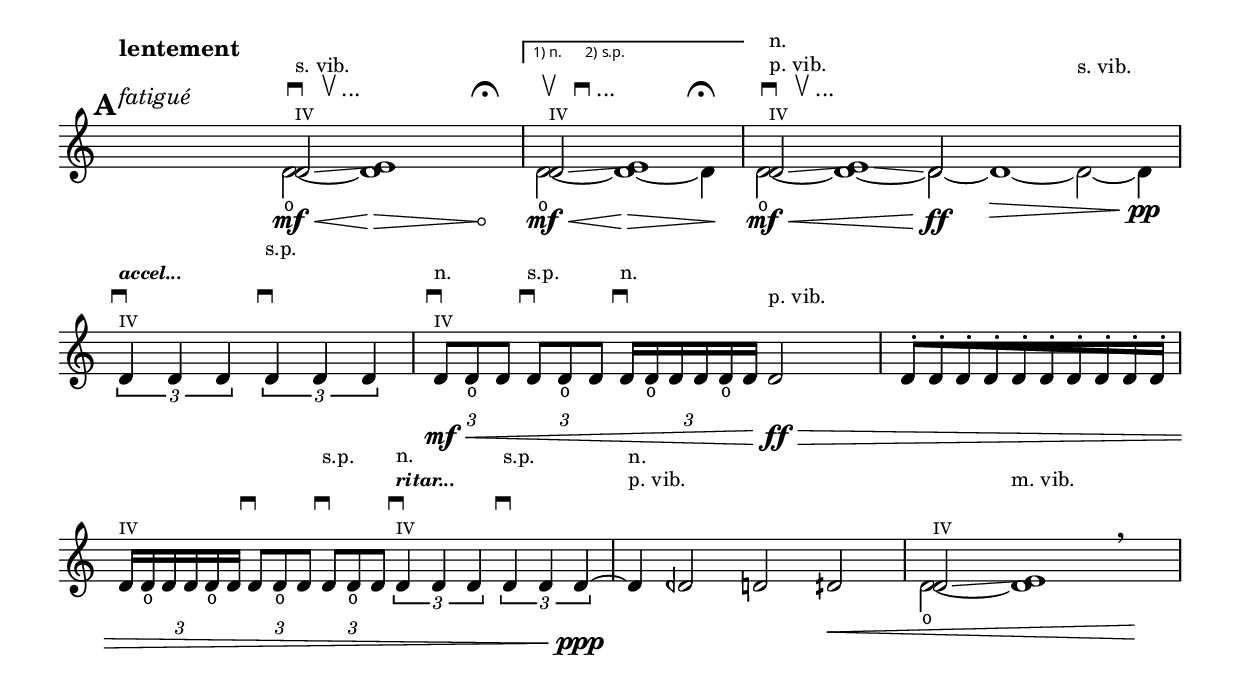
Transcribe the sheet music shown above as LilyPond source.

\version "2.17.24"

\header {
  lsrtags = "headword"

  texidoc = "
Unfretted headword

"
  doctitle = "Unfretted headword"
}
% #!lilypond lcp-extract.ly -*- coding: utf-8; -*-

%%%
%%% les-cinq-pieds:
%%% extract for the lilypond documentaton project
%%%

%% Title:	Les cinq pieds
%% Composer: 	David Séverin
%% Date:	Juillet 2007
%% Instrument:	Violon Solo
%% Dedication:	A mon épouse Lívia De Souza Vidal
%% Additional:	avec l'aide de Krzysztof Wagenaar

%% Statement:

%% Here by, I, the composer, agree that this extract of my composition
%% be in the public domain and can be part of, used and presented in
%% the LilyPond Documention Project.

%% Statement Date: Octber the 9th, 2008


%%%
%%% Abbreviations
%%%

db         = \markup { \musicglyph #"scripts.downbow" }
dub        = \markup { \line { \musicglyph #"scripts.downbow" " " \musicglyph #"scripts.upbow" } }
dubetc     = \markup { \line { \musicglyph #"scripts.downbow" " " \musicglyph #"scripts.upbow" "..." } }

ub         = \markup { \musicglyph #"scripts.upbow" }
udb        = \markup { \line { \musicglyph #"scripts.upbow" " " \musicglyph #"scripts.downbow" } }
udbetc     = \markup { \line { \musicglyph #"scripts.upbow" " " \musicglyph #"scripts.downbow" "..." } }

accel   = \markup \tiny \italic \bold "accel..."
ritar   = \markup \tiny \italic \bold "ritar..."

ignore     = \override NoteColumn.ignore-collision = ##t


%%
%% Strings
%%

svib           = \markup \small "s. vib."
pvib           = \markup \small "p. vib."
mvib           = \markup \small "m. vib."
sulp           = \markup \small "s.p."
norm           = \markup \small "n."

quatre         = \markup \teeny "IV"


%%
%% Shifting Notes
%%

shift      = \once \override NoteColumn.force-hshift = #0.9
shifta     = \once \override NoteColumn.force-hshift = #1.2
shiftb     = \once \override NoteColumn.force-hshift = #1.4


%%
%% Hairpin
%%

% aniente        = "a niente"
aniente        = \once \override Hairpin.circled-tip = ##t


%%
%% Tuplets
%%

tupletbp       = \once \override Staff.TupletBracket.padding = #2.25


%%
%% Flag [Note Head - Stem]
%%

noflag         = \once \override Flag.style = #'no-flag

%%%
%%% Functions
%%%

#(define-markup-command (colmark layout props args)
  (markup-list?)
  (let ((entries (cons (list '(baseline-skip . 2.3)) props)
       ))
   (interpret-markup layout entries
    (make-column-markup
     (map (lambda (arg)
	   (markup arg))
      (reverse args))))))


%%%
%%% Instruments
%%%

ViolinSolo = \relative c' {

  \voiceOne

  \set Score.markFormatter     =  #format-mark-box-numbers
  \override Score.VoltaBracket.font-name                  = #"sans"
  \override Score.VoltaBracket.extra-offset               = #'(0 . 1)
  \override SpacingSpanner.uniform-stretching         = ##t


  %% Measure 1
  \time 25/8
  \mark \default
  r2 ^\markup \colmark { \italic "fatigué" " " \bold "lentement"} r4 r r8
  <<
    { \shift d2 \glissando ^\markup \colmark { \quatre \dubetc \svib } \shifta e1 } \\
    { d2 \open \mf \< ~ \aniente d1  \! \> r4 r ^\markup \colmark { " " \fermata } \! }
  >>


  %% Measure 2
  \time 7/4
  \set Score.repeatCommands = #'((volta "1) n.      2) s.p."))
  <<
    { \shift d2 \glissando ^\markup \colmark { \quatre \udbetc } \shifta e1 } \\
    { d2 \open \mf \< ~ d1 \! \> ~ d4 ^\markup \colmark { " " \fermata } \! }
  >>
  \set Score.repeatCommands = #'((volta #f))


  %% Measure 3
  \time 15/4
  <<
    { \shift d2 \glissando ^\markup \colmark { \quatre \dubetc \pvib \norm } \shifta e1 \glissando d2 } \\
    { d2 \open \mf \< ~ d1 ~ d2 \ff  ~ d1 \> ~ d2 ^\markup \colmark { " " " " \svib } ~ d4 \pp}
  >>
  \break

  %% Measure 4
  \time 4/4
  \stemUp
  \tupletDown
  \tuplet 3/2 { d4 ^\markup \colmark { \quatre \db \accel } d d }
  \tuplet 3/2 { d4 ^\markup \colmark { " " \db " " \sulp } d d }



  %% Measure 5
  \time 5/4
  \tupletbp \tuplet 3/2 { d8 \mf \< ^\markup \colmark { \quatre \db \norm } d _\open d }
  \tupletbp \tuplet 3/2 { d8 ^\markup \colmark { " " \db \sulp } d _\open d }
  \tupletbp \tuplet 3/2 { d16 ^\markup \colmark { " " \db \norm } d _\open d d d _\open d }
  d2 \ff ^\markup \colmark { " " \pvib } \>


  %% Measure 6
  \time 5/8
  \once \override Beam.grow-direction = #RIGHT  % \featherDurations #(ly:make-moment 2/3)
  { d16 \staccato
    [ d \staccato d \staccato d \staccato d \staccato d \staccato d \staccato d \staccato d \staccato d \staccato]
  }
  \break


  %% Measure 7
  \time 7/4
  \tupletbp \tuplet 3/2 { d16 ^\markup \colmark { \quatre } d _\open d d d _\open d }
  \tupletbp \tuplet 3/2 { d8 ^\markup \colmark { " " \db } d _\open d }
  \tupletbp \tuplet 3/2 { d8 ^\markup \colmark { " " \db " " \sulp } d _\open d }
  \tuplet 3/2 { d4 ^\markup \colmark { \quatre \db \ritar \norm } d d }
  \tuplet 3/2 { d4 ^\markup \colmark { " " \db " " \sulp } d d \ppp ~ }


  %% Measure 8
  d4 ^\markup \colmark { " " " " \pvib \norm }
  deh2 d dih \<


  %% Measure 9
  <<
    { \shift d2 \glissando ^\markup \colmark { \quatre } \shifta e1 } \\
    { d2 \open ~ d1  ^\markup \colmark { " " " " \mvib } }
  >>
  \breathe r4 \!

}


%%%
%%% Score
%%%

\score {

  <<
    \relative c' <<
      \new Staff \ViolinSolo
    >>

    \override Score.Rest.transparent = ##t
    \set Score.defaultBarType          = "-"
  >>

  \layout  {
    indent       = 0.0
    \context {
      \Staff
      \remove "Time_signature_engraver"
    }
    \context {
      \Score
      \remove "Bar_number_engraver"
    }
  }
}
